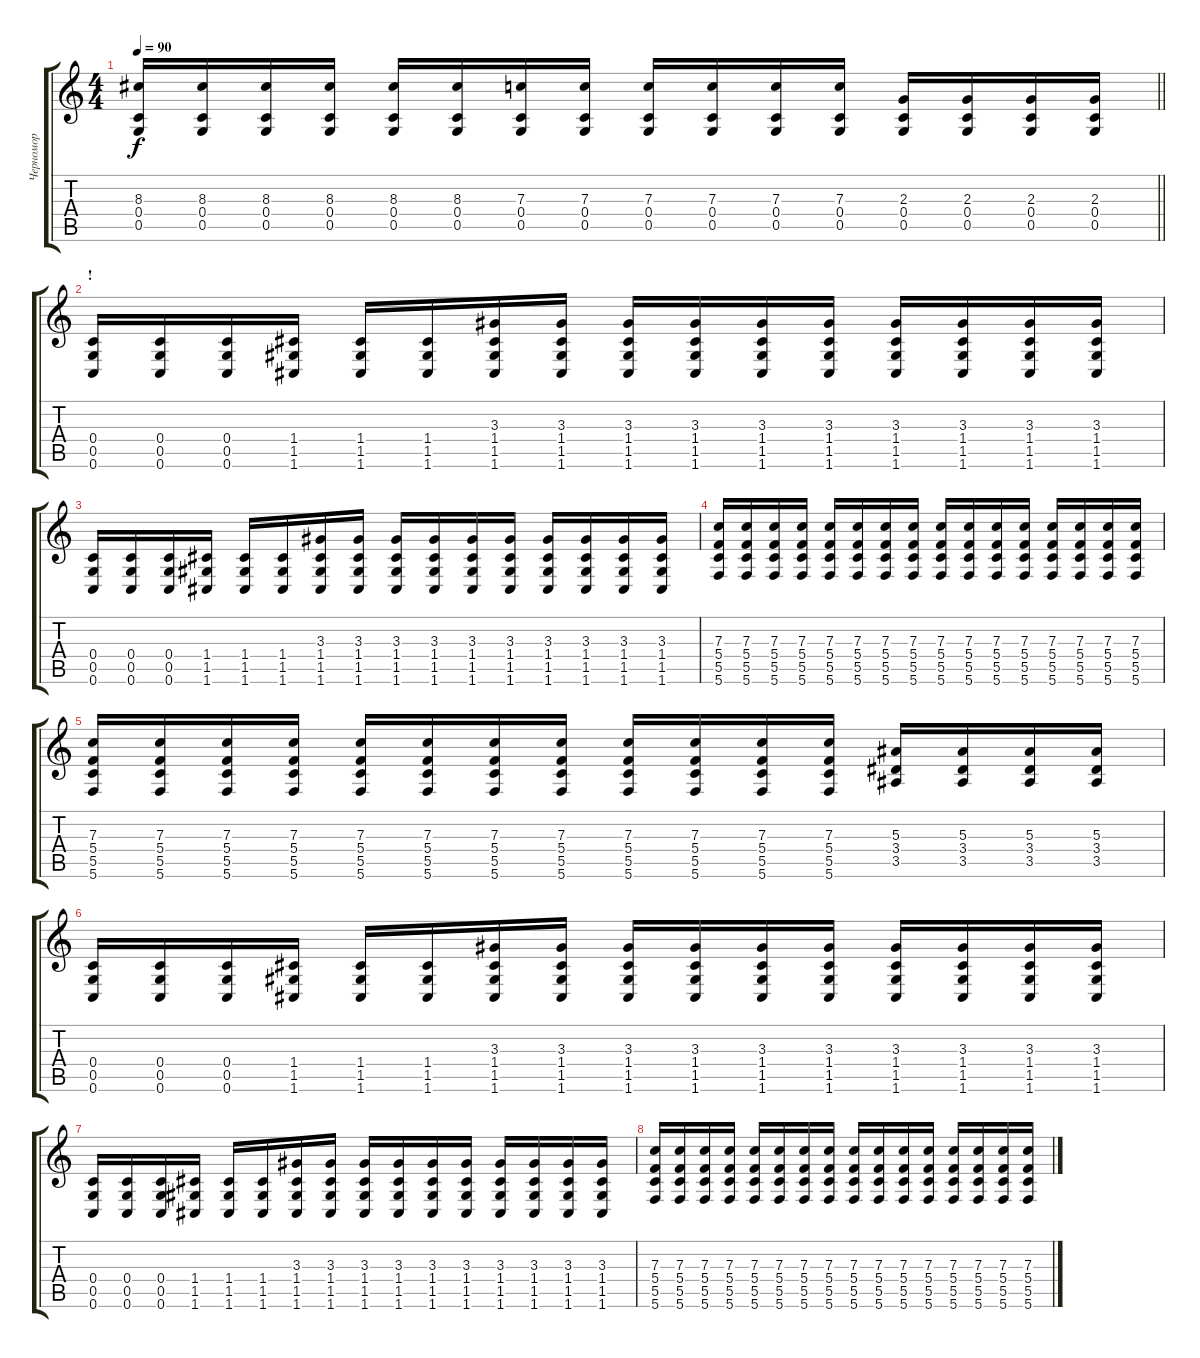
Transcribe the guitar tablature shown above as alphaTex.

\track ("Черномор" "Черномор") {instrument distortionguitar}
\staff {score tabs}
\tuning (D4 A3 F3 C3 G2 C2) {hide}
\ts (4 4)
\tempo 90
\clef g2
\barLineRight lightlight
\ks c
(8.3 0.4 0.5).16{dy f} (8.3 0.4 0.5).16 (8.3 0.4 0.5).16 (8.3 0.4 0.5).16 (8.3 0.4 0.5).16 (8.3 0.4 0.5).16 (7.3 0.4 0.5).16 (7.3 0.4 0.5).16 (7.3 0.4 0.5).16 (7.3 0.4 0.5).16 (7.3 0.4 0.5).16 (7.3 0.4 0.5).16 (2.3 0.4 0.5).16 (2.3 0.4 0.5).16 (2.3 0.4 0.5).16 (2.3 0.4 0.5).16 |
\section ("" "!")
(0.4 0.5 0.6).16 (0.4 0.5 0.6).16 (0.4 0.5 0.6).16 (1.4 1.5 1.6).16 (1.4 1.5 1.6).16 (1.4 1.5 1.6).16 (3.3 1.4 1.5 1.6).16 (3.3 1.4 1.5 1.6).16 (3.3 1.4 1.5 1.6).16 (3.3 1.4 1.5 1.6).16 (3.3 1.4 1.5 1.6).16 (3.3 1.4 1.5 1.6).16 (3.3 1.4 1.5 1.6).16 (3.3 1.4 1.5 1.6).16 (3.3 1.4 1.5 1.6).16 (3.3 1.4 1.5 1.6).16 |
(0.4 0.5 0.6).16 (0.4 0.5 0.6).16 (0.4 0.5 0.6).16 (1.4 1.5 1.6).16 (1.4 1.5 1.6).16 (1.4 1.5 1.6).16 (3.3 1.4 1.5 1.6).16 (3.3 1.4 1.5 1.6).16 (3.3 1.4 1.5 1.6).16 (3.3 1.4 1.5 1.6).16 (3.3 1.4 1.5 1.6).16 (3.3 1.4 1.5 1.6).16 (3.3 1.4 1.5 1.6).16 (3.3 1.4 1.5 1.6).16 (3.3 1.4 1.5 1.6).16 (3.3 1.4 1.5 1.6).16 |
(7.3 5.4 5.5 5.6).16 (7.3 5.4 5.5 5.6).16 (7.3 5.4 5.5 5.6).16 (7.3 5.4 5.5 5.6).16 (7.3 5.4 5.5 5.6).16 (7.3 5.4 5.5 5.6).16 (7.3 5.4 5.5 5.6).16 (7.3 5.4 5.5 5.6).16 (7.3 5.4 5.5 5.6).16 (7.3 5.4 5.5 5.6).16 (7.3 5.4 5.5 5.6).16 (7.3 5.4 5.5 5.6).16 (7.3 5.4 5.5 5.6).16 (7.3 5.4 5.5 5.6).16 (7.3 5.4 5.5 5.6).16 (7.3 5.4 5.5 5.6).16 |
(7.3 5.4 5.5 5.6).16 (7.3 5.4 5.5 5.6).16 (7.3 5.4 5.5 5.6).16 (7.3 5.4 5.5 5.6).16 (7.3 5.4 5.5 5.6).16 (7.3 5.4 5.5 5.6).16 (7.3 5.4 5.5 5.6).16 (7.3 5.4 5.5 5.6).16 (7.3 5.4 5.5 5.6).16 (7.3 5.4 5.5 5.6).16 (7.3 5.4 5.5 5.6).16 (7.3 5.4 5.5 5.6).16 (5.3 3.4 3.5).16 (5.3 3.4 3.5).16 (5.3 3.4 3.5).16 (5.3 3.4 3.5).16 |
(0.4 0.5 0.6).16 (0.4 0.5 0.6).16 (0.4 0.5 0.6).16 (1.4 1.5 1.6).16 (1.4 1.5 1.6).16 (1.4 1.5 1.6).16 (3.3 1.4 1.5 1.6).16 (3.3 1.4 1.5 1.6).16 (3.3 1.4 1.5 1.6).16 (3.3 1.4 1.5 1.6).16 (3.3 1.4 1.5 1.6).16 (3.3 1.4 1.5 1.6).16 (3.3 1.4 1.5 1.6).16 (3.3 1.4 1.5 1.6).16 (3.3 1.4 1.5 1.6).16 (3.3 1.4 1.5 1.6).16 |
(0.4 0.5 0.6).16 (0.4 0.5 0.6).16 (0.4 0.5 0.6).16 (1.4 1.5 1.6).16 (1.4 1.5 1.6).16 (1.4 1.5 1.6).16 (3.3 1.4 1.5 1.6).16 (3.3 1.4 1.5 1.6).16 (3.3 1.4 1.5 1.6).16 (3.3 1.4 1.5 1.6).16 (3.3 1.4 1.5 1.6).16 (3.3 1.4 1.5 1.6).16 (3.3 1.4 1.5 1.6).16 (3.3 1.4 1.5 1.6).16 (3.3 1.4 1.5 1.6).16 (3.3 1.4 1.5 1.6).16 |
(7.3 5.4 5.5 5.6).16 (7.3 5.4 5.5 5.6).16 (7.3 5.4 5.5 5.6).16 (7.3 5.4 5.5 5.6).16 (7.3 5.4 5.5 5.6).16 (7.3 5.4 5.5 5.6).16 (7.3 5.4 5.5 5.6).16 (7.3 5.4 5.5 5.6).16 (7.3 5.4 5.5 5.6).16 (7.3 5.4 5.5 5.6).16 (7.3 5.4 5.5 5.6).16 (7.3 5.4 5.5 5.6).16 (7.3 5.4 5.5 5.6).16 (7.3 5.4 5.5 5.6).16 (7.3 5.4 5.5 5.6).16 (7.3 5.4 5.5 5.6).16
